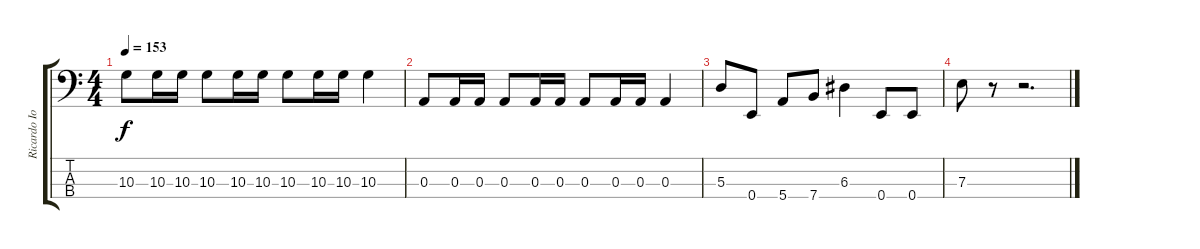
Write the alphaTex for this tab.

\track ("Ricardo Iorio (bajo)" "Ricardo Io") {instrument electricbassfinger}
\staff {score tabs}
\tuning (G2 D2 A1 E1) {hide}
\ts (4 4)
\tempo 153
\clef f4
\ks c
10.3.8{dy f} 10.3.16 10.3.16 10.3.8 10.3.16 10.3.16 10.3.8 10.3.16 10.3.16 10.3.4 |
0.3.8 0.3.16 0.3.16 0.3.8 0.3.16 0.3.16 0.3.8 0.3.16 0.3.16 0.3.4 |
5.3.8 0.4.8 5.4.8 7.4.8 6.3.4 0.4.8 0.4.8 |
7.3.8 r.8 r.2{d}
